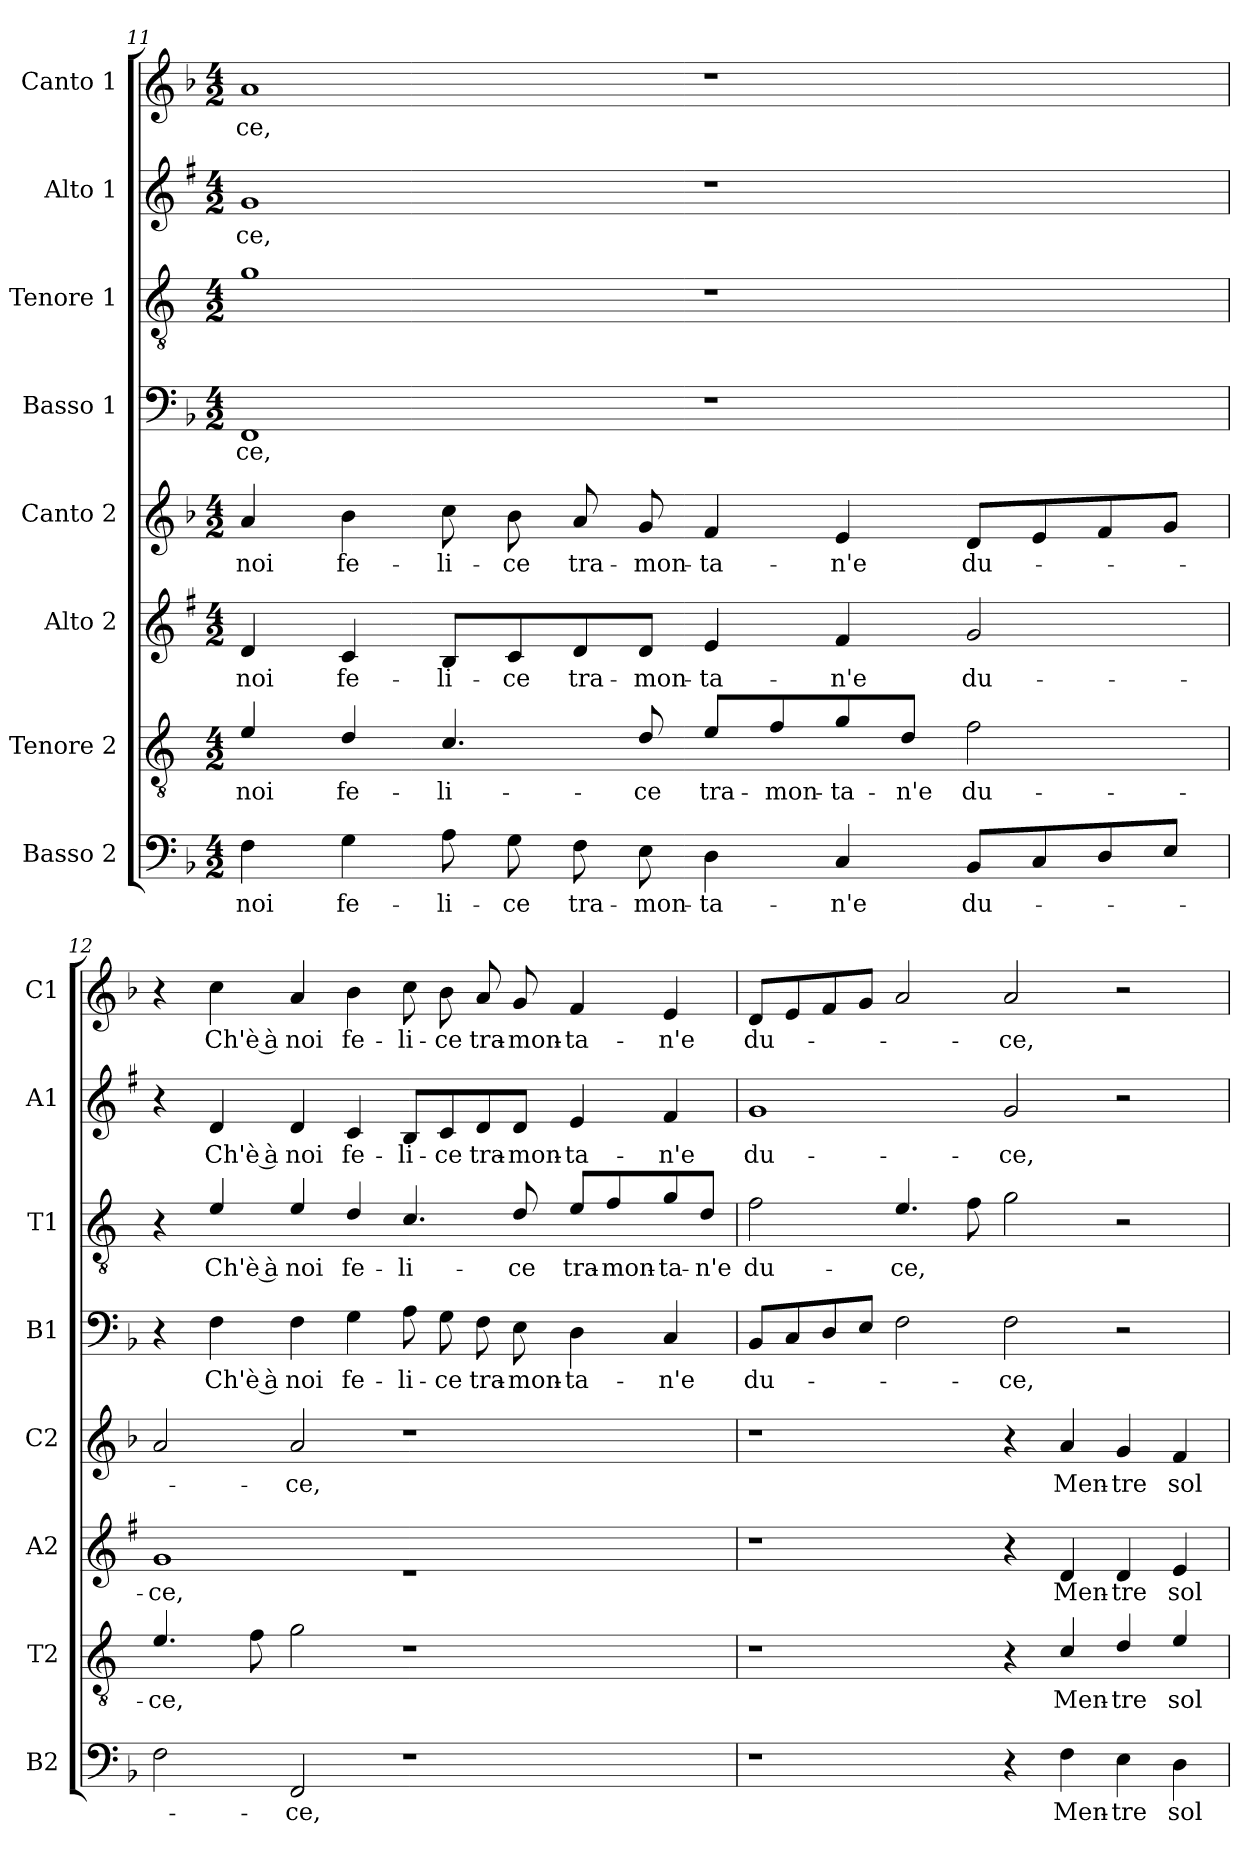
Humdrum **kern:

**kern	**text	**kern	**text	**kern	**text	**kern	**text	**kern	**text	**kern	**text	**kern	**text	**kern	**text
*part8	*part8	*part7	*part7	*part6	*part6	*part5	*part5	*part4	*part4	*part3	*part3	*part2	*part2	*part1	*part1
*staff8	*staff8	*staff7	*staff7	*staff6	*staff6	*staff5	*staff5	*staff4	*staff4	*staff3	*staff3	*staff2	*staff2	*staff1	*staff1
*I"Basso 2	*	*I"Tenore 2	*	*I"Alto 2	*	*I"Canto 2	*	*I"Basso 1	*	*I"Tenore 1	*	*I"Alto 1	*	*I"Canto 1	*
*I'B2	*	*I'T2	*	*I'A2	*	*I'C2	*	*I'B1	*	*I'T1	*	*I'A1	*	*I'C1	*
*clefF4	*	*clefGv2	*	*clefG2	*	*clefG2	*	*clefF4	*	*clefGv2	*	*clefG2	*	*clefG2	*
*	*	*ITrd4c7	*	*ITrd1c2	*	*	*	*	*	*ITrd4c7	*	*ITrd1c2	*	*	*
*k[b-]	*	*k[b-]	*	*k[b-]	*	*k[b-]	*	*k[b-]	*	*k[b-]	*	*k[b-]	*	*k[b-]	*
*F:	*	*F:	*	*F:	*	*F:	*	*F:	*	*F:	*	*F:	*	*F:	*
*M4/2	*	*M4/2	*	*M4/2	*	*M4/2	*	*M4/2	*	*M4/2	*	*M4/2	*	*M4/2	*
=11	=11	=11	=11	=11	=11	=11	=11	=11	=11	=11	=11	=11	=11	=11	=11
!	!LO:LY:b	!	!LO:LY:b	!	!LO:LY:b	!	!LO:LY:b	!	!LO:LY:b	!	!	!	!LO:LY:b	!	!LO:LY:b
4F\	noi	4A/	noi	4c/	noi	4a/	noi	1FF	-ce,	1c	.	1f	-ce,	1a	-ce,
!	!LO:LY:b	!	!LO:LY:b	!	!LO:LY:b	!	!LO:LY:b	!	!	!	!	!	!	!	!
4G\	fe-	4G/	fe-	4B-/	fe-	4b-\	fe-	.	.	.	.	.	.	.	.
!	!LO:LY:b	!	!LO:LY:b	!	!LO:LY:b	!	!LO:LY:b	!	!	!	!	!	!	!	!
8A\	-li-	4.F/	-li-	8A/L	-li-	8cc\	-li-	.	.	.	.	.	.	.	.
!	!LO:LY:b	!	!	!	!LO:LY:b	!	!LO:LY:b	!	!	!	!	!	!	!	!
8G\	-ce	.	.	8B-/	-ce	8b-\	-ce	.	.	.	.	.	.	.	.
!	!LO:LY:b	!	!	!	!LO:LY:b	!	!LO:LY:b	!	!	!	!	!	!	!	!
8F\	tra-	.	.	8c/	tra-	8a/	tra-	.	.	.	.	.	.	.	.
!	!LO:LY:b	!	!LO:LY:b	!	!LO:LY:b	!	!LO:LY:b	!	!	!	!	!	!	!	!
8E\	-mon-	8G/	-ce	8c/J	-mon-	8g/	-mon-	.	.	.	.	.	.	.	.
!	!LO:LY:b	!	!LO:LY:b	!	!LO:LY:b	!	!LO:LY:b	!	!	!	!	!	!	!	!
4D\	-ta-	8A/L	tra-	4d/	-ta-	4f/	-ta-	1r	.	1r	.	1r	.	1r	.
!	!	!	!LO:LY:b	!	!	!	!	!	!	!	!	!	!	!	!
.	.	8B-/	-mon-	.	.	.	.	.	.	.	.	.	.	.	.
!	!LO:LY:b	!	!LO:LY:b	!	!LO:LY:b	!	!LO:LY:b	!	!	!	!	!	!	!	!
4C/	-n'e	8c/	-ta-	4e/	-n'e	4e/	-n'e	.	.	.	.	.	.	.	.
!	!	!	!LO:LY:b	!	!	!	!	!	!	!	!	!	!	!	!
.	.	8G/J	-n'e	.	.	.	.	.	.	.	.	.	.	.	.
!	!LO:LY:b	!	!LO:LY:b	!	!LO:LY:b	!	!LO:LY:b	!	!	!	!	!	!	!	!
8BB-/L	du-	2B-\	du-	2f/	du-	8d/L	du-	.	.	.	.	.	.	.	.
8C/	.	.	.	.	.	8e/	.	.	.	.	.	.	.	.	.
8D/	.	.	.	.	.	8f/	.	.	.	.	.	.	.	.	.
8E/J	.	.	.	.	.	8g/J	.	.	.	.	.	.	.	.	.
!!LO:LB:g=z
=12	=12	=12	=12	=12	=12	=12	=12	=12	=12	=12	=12	=12	=12	=12	=12
!	!	!	!LO:LY:b	!	!LO:LY:b	!	!	!	!	!	!	!	!	!	!
2F\	.	4.A/	-ce,	1f	-ce,	2a/	.	4r	.	4r	.	4r	.	4r	.
!	!	!	!	!	!	!	!	!	!LO:LY:b	!	!LO:LY:b	!	!LO:LY:b	!	!LO:LY:b
.	.	.	.	.	.	.	.	4F\	Ch'è à	4A/	Ch'è à	4c/	Ch'è à	4cc\	Ch'è à
.	.	8B-\	.	.	.	.	.	.	.	.	.	.	.	.	.
!	!LO:LY:b	!	!	!	!	!	!LO:LY:b	!	!LO:LY:b	!	!LO:LY:b	!	!LO:LY:b	!	!LO:LY:b
2FF/	-ce,	2c\	.	.	.	2a/	-ce,	4F\	noi	4A/	noi	4c/	noi	4a/	noi
!	!	!	!	!	!	!	!	!	!LO:LY:b	!	!LO:LY:b	!	!LO:LY:b	!	!LO:LY:b
.	.	.	.	.	.	.	.	4G\	fe-	4G/	fe-	4B-/	fe-	4b-\	fe-
!	!	!	!	!	!	!	!	!	!LO:LY:b	!	!LO:LY:b	!	!LO:LY:b	!	!LO:LY:b
1r	.	1r	.	1rf	.	1r	.	8A\	-li-	4.F/	-li-	8A/L	-li-	8cc\	-li-
!	!	!	!	!	!	!	!	!	!LO:LY:b	!	!	!	!LO:LY:b	!	!LO:LY:b
.	.	.	.	.	.	.	.	8G\	-ce	.	.	8B-/	-ce	8b-\	-ce
!	!	!	!	!	!	!	!	!	!LO:LY:b	!	!	!	!LO:LY:b	!	!LO:LY:b
.	.	.	.	.	.	.	.	8F\	tra-	.	.	8c/	tra-	8a/	tra-
!	!	!	!	!	!	!	!	!	!LO:LY:b	!	!LO:LY:b	!	!LO:LY:b	!	!LO:LY:b
.	.	.	.	.	.	.	.	8E\	-mon-	8G/	-ce	8c/J	-mon-	8g/	-mon-
!	!	!	!	!	!	!	!	!	!LO:LY:b	!	!LO:LY:b	!	!LO:LY:b	!	!LO:LY:b
.	.	.	.	.	.	.	.	4D\	-ta-	8A/L	tra-	4d/	-ta-	4f/	-ta-
!	!	!	!	!	!	!	!	!	!	!	!LO:LY:b	!	!	!	!
.	.	.	.	.	.	.	.	.	.	8B-/	-mon-	.	.	.	.
!	!	!	!	!	!	!	!	!	!LO:LY:b	!	!LO:LY:b	!	!LO:LY:b	!	!LO:LY:b
.	.	.	.	.	.	.	.	4C/	-n'e	8c/	-ta-	4e/	-n'e	4e/	-n'e
!	!	!	!	!	!	!	!	!	!	!	!LO:LY:b	!	!	!	!
.	.	.	.	.	.	.	.	.	.	8G/J	-n'e	.	.	.	.
=13	=13	=13	=13	=13	=13	=13	=13	=13	=13	=13	=13	=13	=13	=13	=13
!	!	!	!	!	!	!	!	!	!LO:LY:b	!	!LO:LY:b	!	!LO:LY:b	!	!LO:LY:b
1r	.	1r	.	1r	.	1r	.	8BB-/L	du-	2B-\	du-	1f	du-	8d/L	du-
.	.	.	.	.	.	.	.	8C/	.	.	.	.	.	8e/	.
.	.	.	.	.	.	.	.	8D/	.	.	.	.	.	8f/	.
.	.	.	.	.	.	.	.	8E/J	.	.	.	.	.	8g/J	.
!	!	!	!	!	!	!	!	!	!	!	!LO:LY:b	!	!	!	!
.	.	.	.	.	.	.	.	2F\	.	4.A/	-ce,	.	.	2a/	.
.	.	.	.	.	.	.	.	.	.	8B-\	.	.	.	.	.
!	!	!	!	!	!	!	!	!	!LO:LY:b	!	!	!	!LO:LY:b	!	!LO:LY:b
4r	.	4r	.	4r	.	4r	.	2F\	-ce,	2c\	.	2f/	-ce,	2a/	-ce,
!	!LO:LY:b	!	!LO:LY:b	!	!LO:LY:b	!	!LO:LY:b	!	!	!	!	!	!	!	!
4F\	Men-	4F/	Men-	4c/	Men-	4a/	Men-	.	.	.	.	.	.	.	.
!	!LO:LY:b	!	!LO:LY:b	!	!LO:LY:b	!	!LO:LY:b	!	!	!	!	!	!	!	!
4E\	-tre	4G/	-tre	4c/	-tre	4g/	-tre	2r	.	2r	.	2r	.	2r	.
!	!LO:LY:b	!	!LO:LY:b	!	!LO:LY:b	!	!LO:LY:b	!	!	!	!	!	!	!	!
4D\	sol-	4A/	sol-	4d/	sol-	4f/	sol-	.	.	.	.	.	.	.	.
=	=	=	=	=	=	=	=	=	=	=	=	=	=	=	=
*-	*-	*-	*-	*-	*-	*-	*-	*-	*-	*-	*-	*-	*-	*-	*-
